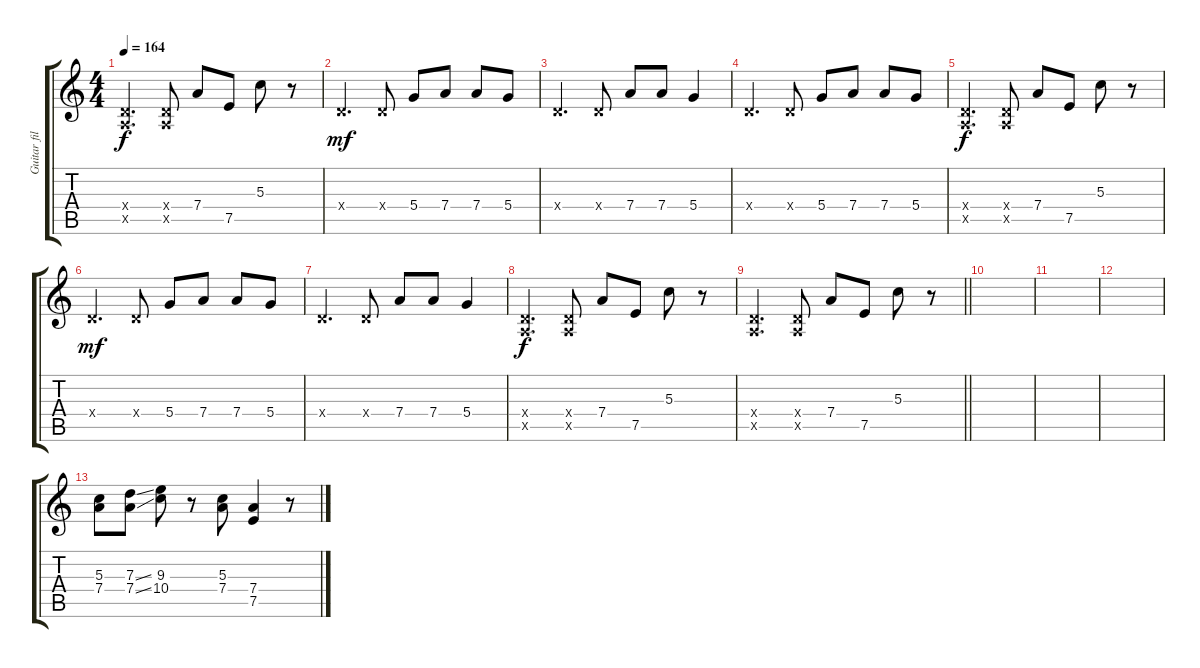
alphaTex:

\track ("Guitar fills (wah-wah)" "Guitar fil") {instrument electricguitarmuted}
\staff {score tabs}
\tuning (E4 B3 G3 D3 A2 E2) {hide}
\ts (4 4)
\tempo 164
\clef g2
\ks c
(0.4{x} 0.5{x}).4{d dy f} (0.4{x} 0.5{x}).8 7.4.8 7.5.8 5.3.8 r.8 |
0.4{x}.4{d dy mf} 0.4{x}.8 5.4.8 7.4.8 7.4.8 5.4.8 |
0.4{x}.4{d} 0.4{x}.8 7.4.8 7.4.8 5.4.4 |
0.4{x}.4{d} 0.4{x}.8 5.4.8 7.4.8 7.4.8 5.4.8 |
(0.4{x} 0.5{x}).4{d dy f} (0.4{x} 0.5{x}).8 7.4.8 7.5.8 5.3.8 r.8 |
0.4{x}.4{d dy mf} 0.4{x}.8 5.4.8 7.4.8 7.4.8 5.4.8 |
0.4{x}.4{d} 0.4{x}.8 7.4.8 7.4.8 5.4.4 |
(0.4{x} 0.5{x}).4{d dy f} (0.4{x} 0.5{x}).8 7.4.8 7.5.8 5.3.8 r.8 |
\barLineRight lightlight
(0.4{x} 0.5{x}).4{d} (0.4{x} 0.5{x}).8 7.4.8 7.5.8 5.3.8 r.8 |
|
|
|
(5.3 7.4).8 (7.3{ss} 7.4{ss}).8 (9.3 10.4).8 r.8 (5.3 7.4).8 (7.4 7.5).4 r.8
